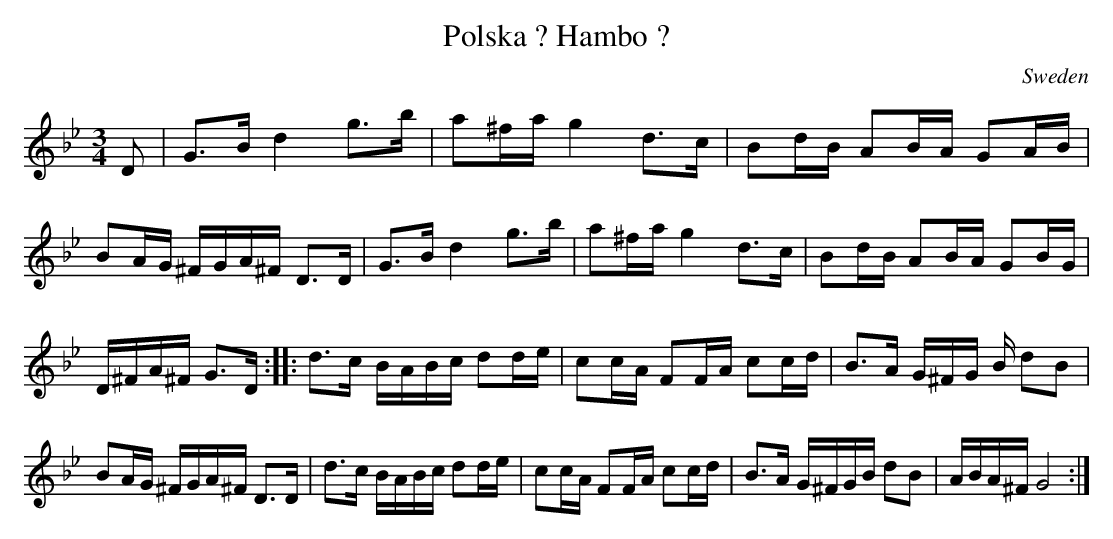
X:1
T:Polska ? Hambo ?
L:1/8
M:3/4
O:Sweden
K:G minor
D |\
G>B d2 g>b | a^f/2a/2 g2 d>c | \
Bd/2B/2 AB/2A/2 GA/2B/2 | BA/2G/2 ^F/2G/2A/2^F/2 D>D |\
G>B d2 g>b | a^f/2a/2 g2 d>c |\
Bd/2B/2 AB/2A/2 GB/2G/2 | D/2^F/2A/2^F/2 G>D::\
d>c B/2A/2B/2c/2 dd/2e/2 | cc/2A/2  FF/2A/2 cc/2d/2 |\
B>A G/2^F/2G/2 B/2 dB | BA/2G/2 ^F/2G/2A/2^F/2 D>D |\
d>c B/2A/2B/2c/2 dd/2e/2 | cc/2A/2  FF/2A/2 cc/2d/2 |\
B>A G/2^F/2G/2B/2 dB | A/2B/2A/2^F/2 G4:|
